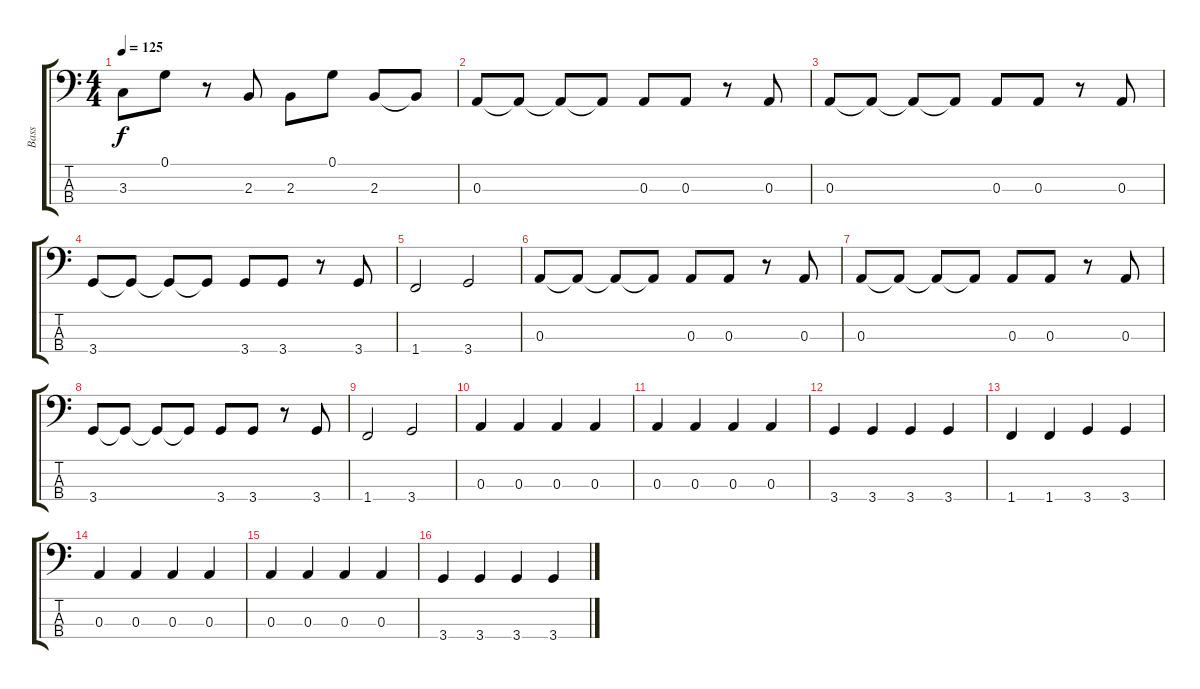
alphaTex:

\track ("Bass" "Bass") {instrument electricbassfinger}
\staff {score tabs}
\tuning (G2 D2 A1 E1) {hide}
\ts (4 4)
\tempo 125
\clef f4
\ks c
3.3.8{dy f} 0.1.8 r.8 2.3.8 2.3.8 0.1.8 2.3.8 2.3{t}.8 |
0.3.8 0.3{t}.8 0.3{t}.8 0.3{t}.8 0.3.8 0.3.8 r.8 0.3.8 |
0.3.8 0.3{t}.8 0.3{t}.8 0.3{t}.8 0.3.8 0.3.8 r.8 0.3.8 |
3.4.8 3.4{t}.8 3.4{t}.8 3.4{t}.8 3.4.8 3.4.8 r.8 3.4.8 |
1.4.2 3.4.2 |
0.3.8 0.3{t}.8 0.3{t}.8 0.3{t}.8 0.3.8 0.3.8 r.8 0.3.8 |
0.3.8 0.3{t}.8 0.3{t}.8 0.3{t}.8 0.3.8 0.3.8 r.8 0.3.8 |
3.4.8 3.4{t}.8 3.4{t}.8 3.4{t}.8 3.4.8 3.4.8 r.8 3.4.8 |
1.4.2 3.4.2 |
0.3.4 0.3.4 0.3.4 0.3.4 |
0.3.4 0.3.4 0.3.4 0.3.4 |
3.4.4 3.4.4 3.4.4 3.4.4 |
1.4.4 1.4.4 3.4.4 3.4.4 |
0.3.4 0.3.4 0.3.4 0.3.4 |
0.3.4 0.3.4 0.3.4 0.3.4 |
3.4.4 3.4.4 3.4.4 3.4.4
